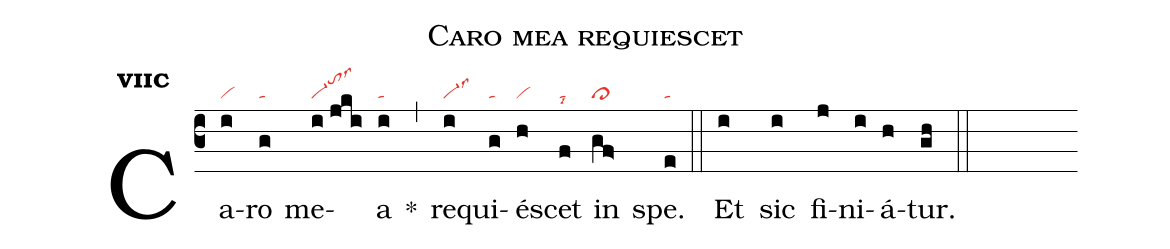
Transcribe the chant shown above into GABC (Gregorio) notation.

name:Caro mea requiescet;
office-part:an;
mode:7c;
nabc-lines:1;
%%
initial-style: 1;
name:Caro mea requiescet;
mode: 7;
office-part: Antiphona;
annotation: Ant.;
annotation: vii c;
nabc-lines:1;
%%
(c3) Ca(i|vi)ro(g|ta) me(i//jki|vi-tohklss3)a(i|ta) <sp>*</sp>(,) re(i|vi-lss3)qui(g|ta)é(h|vi)scet(f|talsi8) in(gf>|cl>) spe.(e|ta) (::)
<eu>  Et(i) sic(i) fi(j)ni(i)á(h)tur.(gh) </eu> (::)
